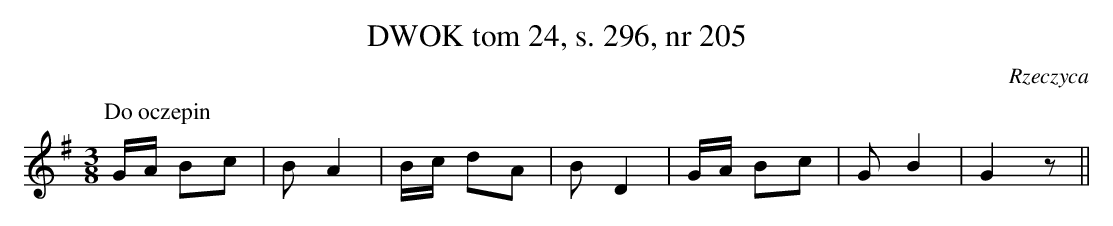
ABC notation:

X:1
T: DWOK tom 24, s. 296, nr 205
O: Rzeczyca
L: 1/16
M: 3/8
K: G
P: Do oczepin
GA B2c2 | B2 A4 | Bc d2A2 | B2 D4 | GA B2c2 | G2B4 | G4 z2 ||
